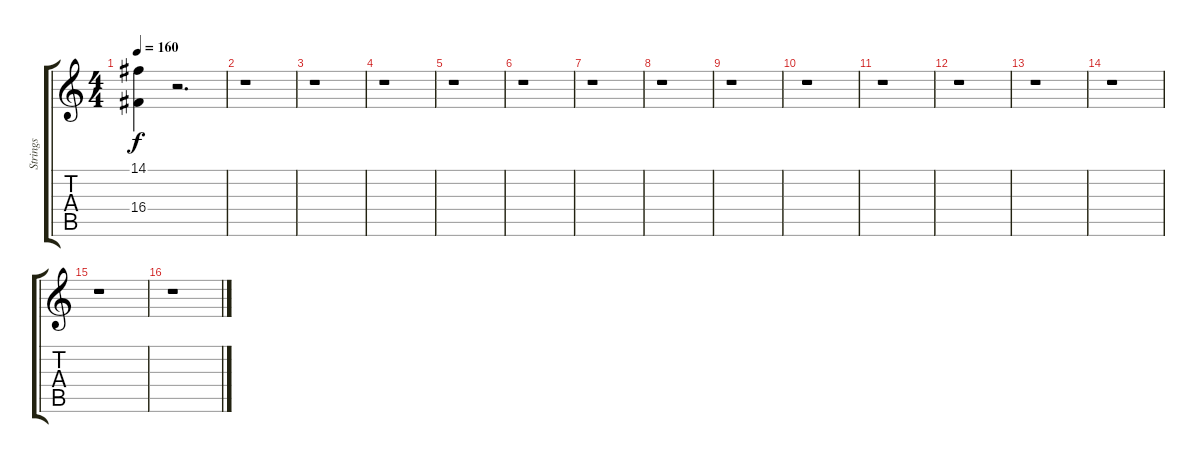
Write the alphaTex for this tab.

\track ("Strings" "Strings") {instrument stringensemble1}
\staff {score tabs}
\tuning (E4 B3 G3 D3 A2 E2) {hide}
\ts (4 4)
\tempo 160
\clef g2
\ks c
(14.1{t} 16.4{t}).4{dy f} r.2{d} |
r.1 |
r.1 |
r.1 |
r.1 |
r.1 |
r.1 |
r.1 |
r.1 |
r.1 |
r.1 |
r.1 |
r.1 |
r.1 |
r.1 |
r.1
